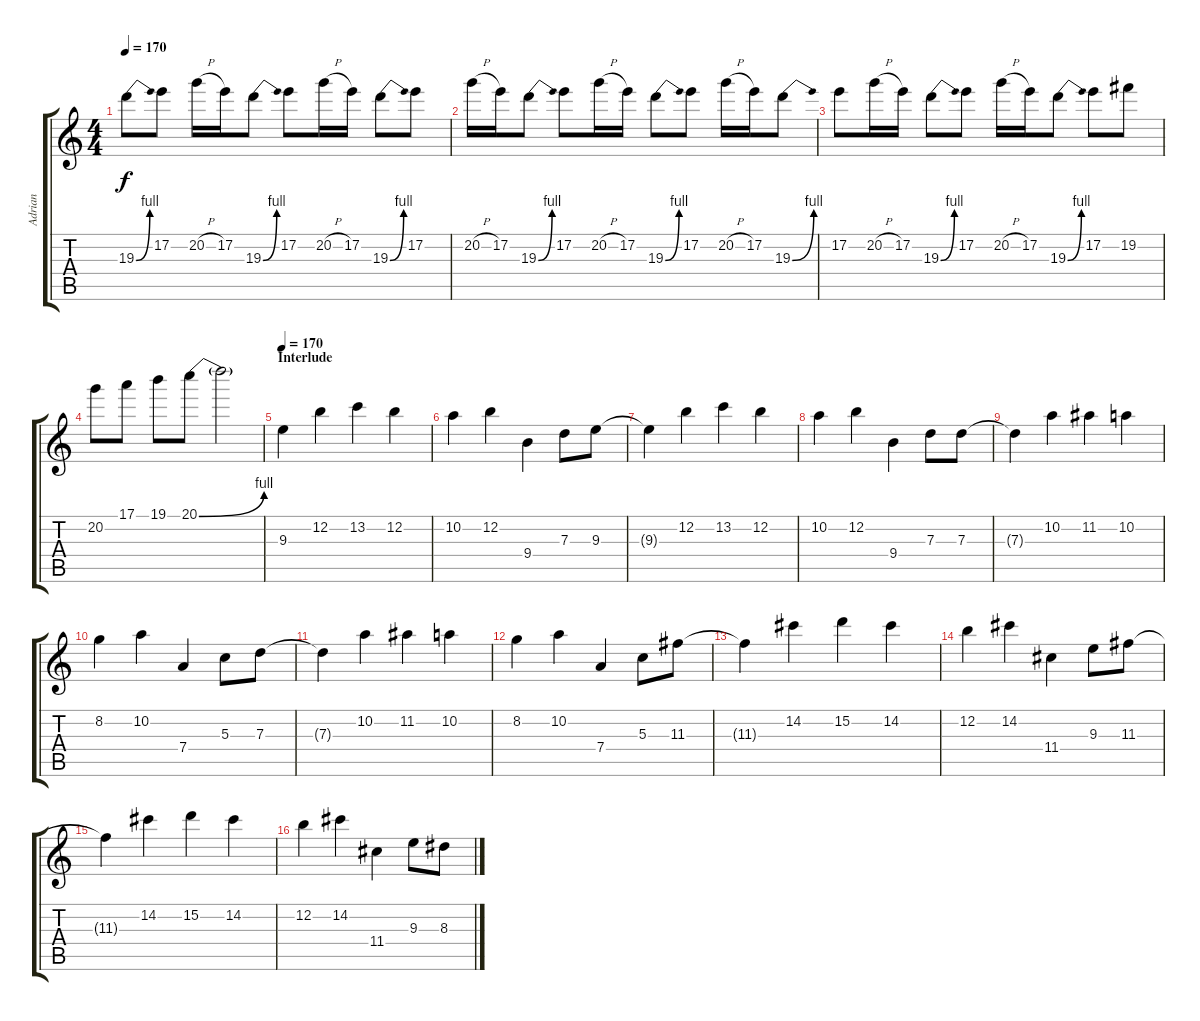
\track ("Adrian" "Adrian") {instrument electricguitarclean}
\staff {score tabs}
\tuning (E4 B3 G3 D3 A2 E2) {hide}
\ts (4 4)
\tempo 170
\clef g2
\ks c
19.3{be (bend 0 0 60 4)}.8{dy f} 17.2.8 20.2{h}.16 17.2.16 19.3{be (bend 0 0 60 4)}.8 17.2.8 20.2{h}.16 17.2.16 19.3{be (bend 0 0 60 4)}.8 17.2.8 |
20.2{h}.16 17.2.16 19.3{be (bend 0 0 60 4)}.8 17.2.8 20.2{h}.16 17.2.16 19.3{be (bend 0 0 60 4)}.8 17.2.8 20.2{h}.16 17.2.16 19.3{be (bend 0 0 60 4)}.8 |
17.2.8 20.2{h}.16 17.2.16 19.3{be (bend 0 0 60 4)}.8 17.2.8 20.2{h}.16 17.2.16 19.3{be (bend 0 0 60 4)}.8 17.2.8 19.2.8 |
20.2.8 17.1.8 19.1.8 20.1{be (bend 0 0 60 4)}.8 20.1{t}.2 |
\section ("" "Interlude")
\tempo 170
9.3.4{instrument distortionguitar} 12.2.4 13.2.4 12.2.4 |
10.2.4 12.2.4 9.4.4 7.3.8 9.3.8 |
9.3{t}.4 12.2.4 13.2.4 12.2.4 |
10.2.4 12.2.4 9.4.4 7.3.8 7.3.8 |
7.3{t}.4 10.2.4 11.2.4 10.2.4 |
8.2.4 10.2.4 7.4.4 5.3.8 7.3.8 |
7.3{t}.4 10.2.4 11.2.4 10.2.4 |
8.2.4 10.2.4 7.4.4 5.3.8 11.3.8 |
11.3{t}.4 14.2.4 15.2.4 14.2.4 |
12.2.4 14.2.4 11.4.4 9.3.8 11.3.8 |
11.3{t}.4 14.2.4 15.2.4 14.2.4 |
12.2.4 14.2.4 11.4.4 9.3.8 8.3.8
